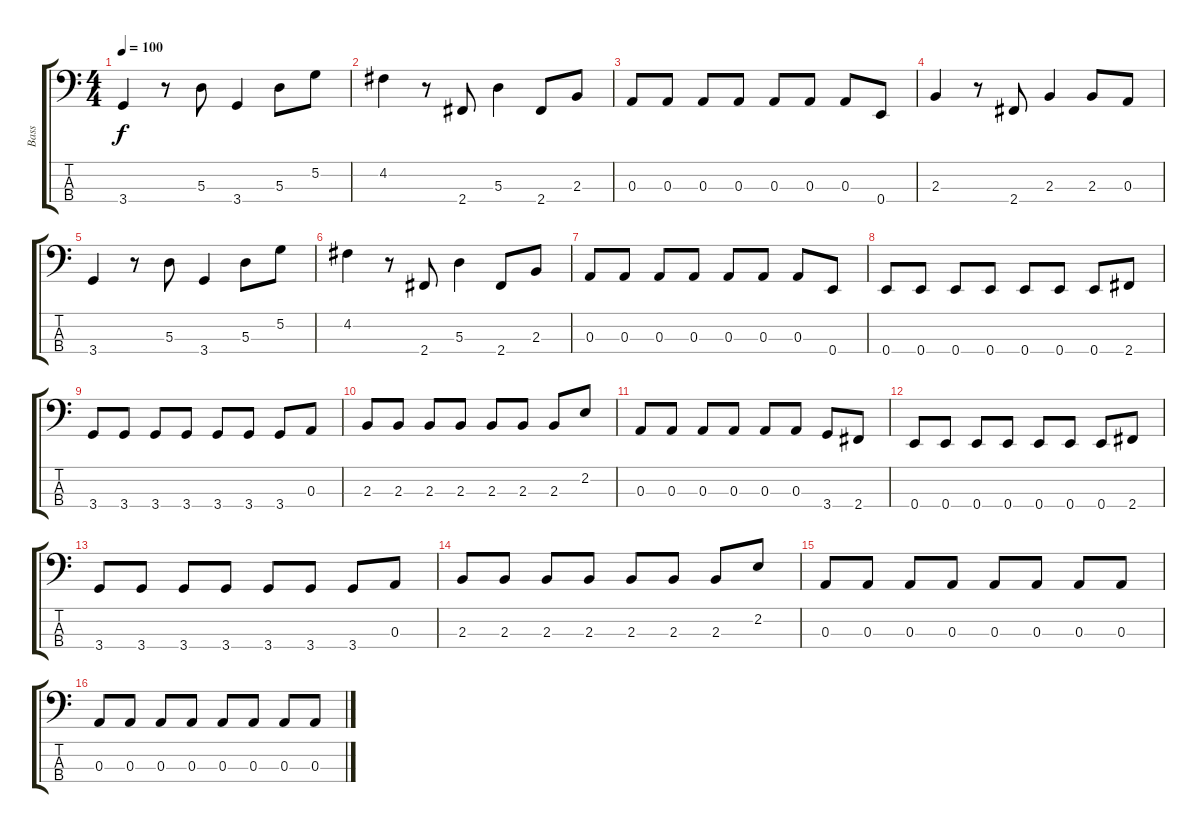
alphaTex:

\track ("Bass" "Bass") {instrument electricbasspick}
\staff {score tabs}
\tuning (G2 D2 A1 E1) {hide}
\ts (4 4)
\tempo 100
\clef f4
\ks c
3.4.4{dy f} r.8 5.3.8 3.4.4 5.3.8 5.2.8 |
4.2.4 r.8 2.4.8 5.3.4 2.4.8 2.3.8 |
0.3.8 0.3.8 0.3.8 0.3.8 0.3.8 0.3.8 0.3.8 0.4.8 |
2.3.4 r.8 2.4.8 2.3.4 2.3.8 0.3.8 |
3.4.4 r.8 5.3.8 3.4.4 5.3.8 5.2.8 |
4.2.4 r.8 2.4.8 5.3.4 2.4.8 2.3.8 |
0.3.8 0.3.8 0.3.8 0.3.8 0.3.8 0.3.8 0.3.8 0.4.8 |
0.4.8 0.4.8 0.4.8 0.4.8 0.4.8 0.4.8 0.4.8 2.4.8 |
3.4.8 3.4.8 3.4.8 3.4.8 3.4.8 3.4.8 3.4.8 0.3.8 |
2.3.8 2.3.8 2.3.8 2.3.8 2.3.8 2.3.8 2.3.8 2.2.8 |
0.3.8 0.3.8 0.3.8 0.3.8 0.3.8 0.3.8 3.4.8 2.4.8 |
0.4.8 0.4.8 0.4.8 0.4.8 0.4.8 0.4.8 0.4.8 2.4.8 |
3.4.8 3.4.8 3.4.8 3.4.8 3.4.8 3.4.8 3.4.8 0.3.8 |
2.3.8 2.3.8 2.3.8 2.3.8 2.3.8 2.3.8 2.3.8 2.2.8 |
0.3.8 0.3.8 0.3.8 0.3.8 0.3.8 0.3.8 0.3.8 0.3.8 |
0.3.8 0.3.8 0.3.8 0.3.8 0.3.8 0.3.8 0.3.8 0.3.8
